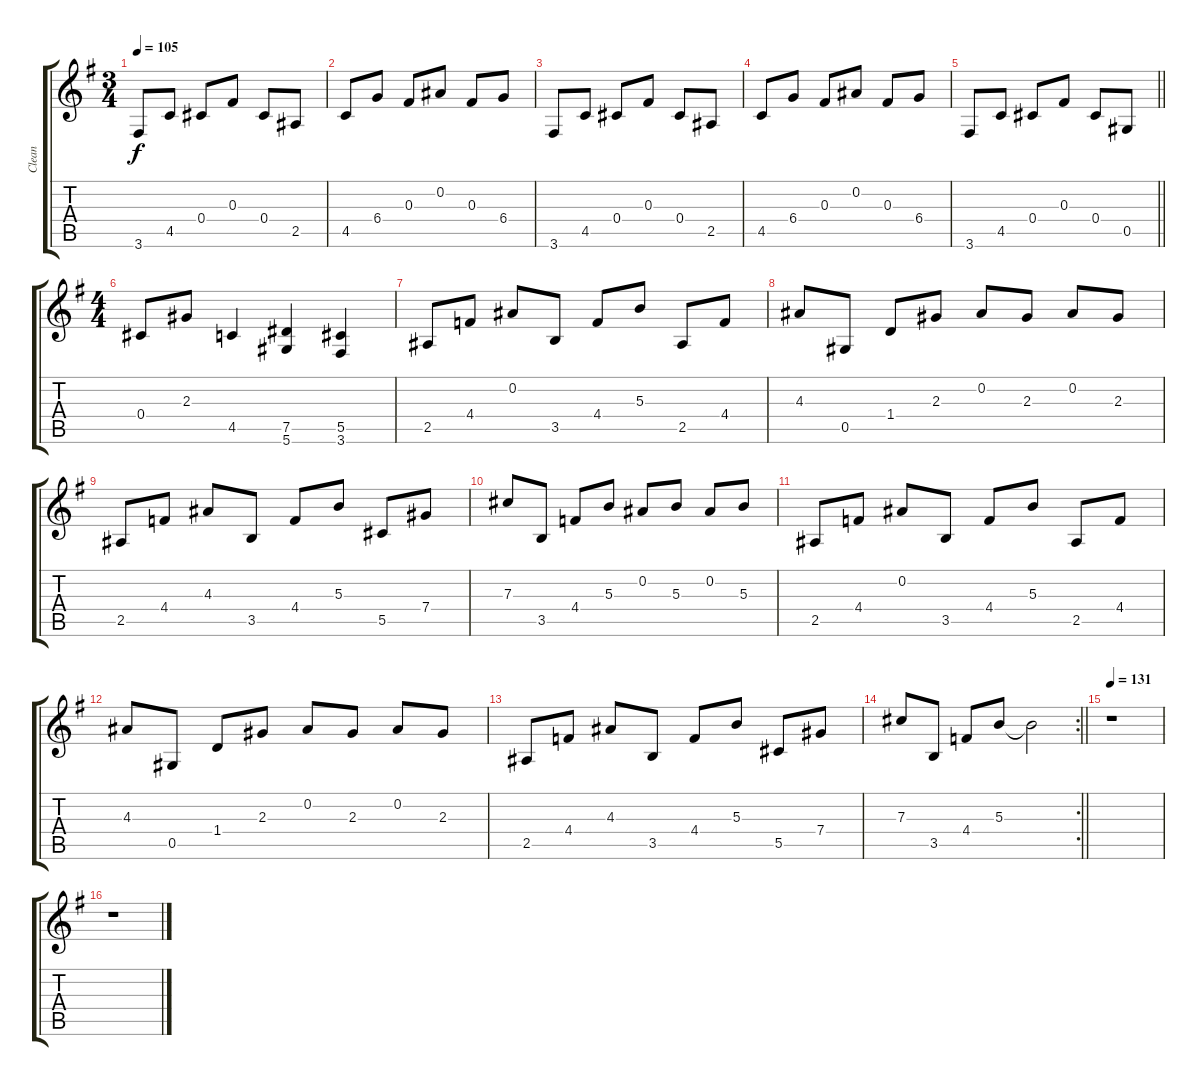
\track ("Clean" "Clean") {instrument electricguitarclean}
\staff {score tabs}
\tuning (Eb4 Bb3 Gb3 Db3 Ab2 Eb2) {hide}
\ts (3 4)
\tempo 105
\clef g2
\ks g
3.6.8{dy f} 4.5.8 0.4.8 0.3.8 0.4.8 2.5.8 |
4.5.8 6.4.8 0.3.8 0.2.8 0.3.8 6.4.8 |
3.6.8 4.5.8 0.4.8 0.3.8 0.4.8 2.5.8 |
4.5.8 6.4.8 0.3.8 0.2.8 0.3.8 6.4.8 |
\barLineRight lightlight
3.6.8 4.5.8 0.4.8 0.3.8 0.4.8 0.5.8 |
\ts (4 4)
0.4.8 2.3.8 4.5.4 (7.5 5.6).4 (5.5 3.6).4 |
2.5.8 4.4.8 0.2.8 3.5.8 4.4.8 5.3.8 2.5.8 4.4.8 |
4.3.8 0.5.8 1.4.8 2.3.8 0.2.8 2.3.8 0.2.8 2.3.8 |
2.5.8 4.4.8 4.3.8 3.5.8 4.4.8 5.3.8 5.5.8 7.4.8 |
7.3.8 3.5.8 4.4.8 5.3.8 0.2.8 5.3.8 0.2.8 5.3.8 |
2.5.8 4.4.8 0.2.8 3.5.8 4.4.8 5.3.8 2.5.8 4.4.8 |
4.3.8 0.5.8 1.4.8 2.3.8 0.2.8 2.3.8 0.2.8 2.3.8 |
2.5.8 4.4.8 4.3.8 3.5.8 4.4.8 5.3.8 5.5.8 7.4.8 |
\rc 2
\barLineRight lightlight
7.3.8 3.5.8 4.4.8 5.3.8 5.3{t}.2 |
\section ("" " ")
\tempo 131
r.1 |
r.1
